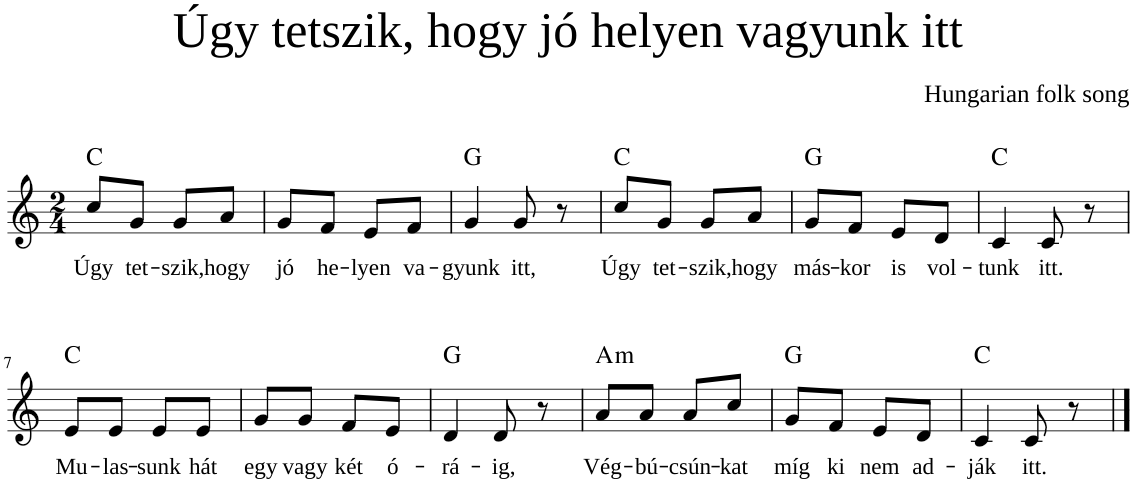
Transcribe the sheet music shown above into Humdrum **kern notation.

**kern	**text	**harte
*part1	*part1	*part1
*staff1	*staff1	*
*I"Choir	*	*
*I'Ch	*	*
*clefG2	*	*
*k[]	*	*
*M2/4	*	*
=1	=1	=1
!	!LO:LY:b	!
8cc/L	Úgy	C:maj
!	!LO:LY:b	!
8g/J	tet-	.
!	!LO:LY:b	!
8g/L	-szik,	.
!	!LO:LY:b	!
8a/J	hogy	.
=2	=2	=2
!	!LO:LY:b	!
8g/L	jó	.
!	!LO:LY:b	!
8f/J	he-	.
!	!LO:LY:b	!
8e/L	-lyen	.
!	!LO:LY:b	!
8f/J	va-	.
=3	=3	=3
!	!LO:LY:b	!
4g/	-gyunk	G:maj
!	!LO:LY:b	!
8g/	itt,	.
8r	.	.
=4	=4	=4
!	!LO:LY:b	!
8cc/L	Úgy	C:maj
!	!LO:LY:b	!
8g/J	tet-	.
!	!LO:LY:b	!
8g/L	-szik,	.
!	!LO:LY:b	!
8a/J	hogy	.
=5	=5	=5
!	!LO:LY:b	!
8g/L	más-	G:maj
!	!LO:LY:b	!
8f/J	-kor	.
!	!LO:LY:b	!
8e/L	is	.
!	!LO:LY:b	!
8d/J	vol-	.
=6	=6	=6
!	!LO:LY:b	!
4c/	-tunk	C:maj
!	!LO:LY:b	!
8c/	itt.	.
8r	.	.
!!LO:LB:g=z
=7	=7	=7
!	!LO:LY:b	!
8e/L	Mu-	C:maj
!	!LO:LY:b	!
8e/J	-las-	.
!	!LO:LY:b	!
8e/L	-sunk	.
!	!LO:LY:b	!
8e/J	hát	.
=8	=8	=8
!	!LO:LY:b	!
8g/L	egy	.
!	!LO:LY:b	!
8g/J	vagy	.
!	!LO:LY:b	!
8f/L	két	.
!	!LO:LY:b	!
8e/J	ó-	.
=9	=9	=9
!	!LO:LY:b	!
4d/	-rá-	G:maj
!	!LO:LY:b	!
8d/	-ig,	.
8r	.	.
=10	=10	=10
!	!LO:LY:b	!LO:H:kt=m
8a/L	Vég-	A:min
!	!LO:LY:b	!
8a/J	-bú-	.
!	!LO:LY:b	!
8a/L	-csún-	.
!	!LO:LY:b	!
8cc/J	-kat	.
=11	=11	=11
!	!LO:LY:b	!
8g/L	míg	G:maj
!	!LO:LY:b	!
8f/J	ki	.
!	!LO:LY:b	!
8e/L	nem	.
!	!LO:LY:b	!
8d/J	ad-	.
=12	=12	=12
!	!LO:LY:b	!
4c/	-ják	C:maj
!	!LO:LY:b	!
8c/	itt.	.
8r	.	.
==	==	==
*-	*-	*-
